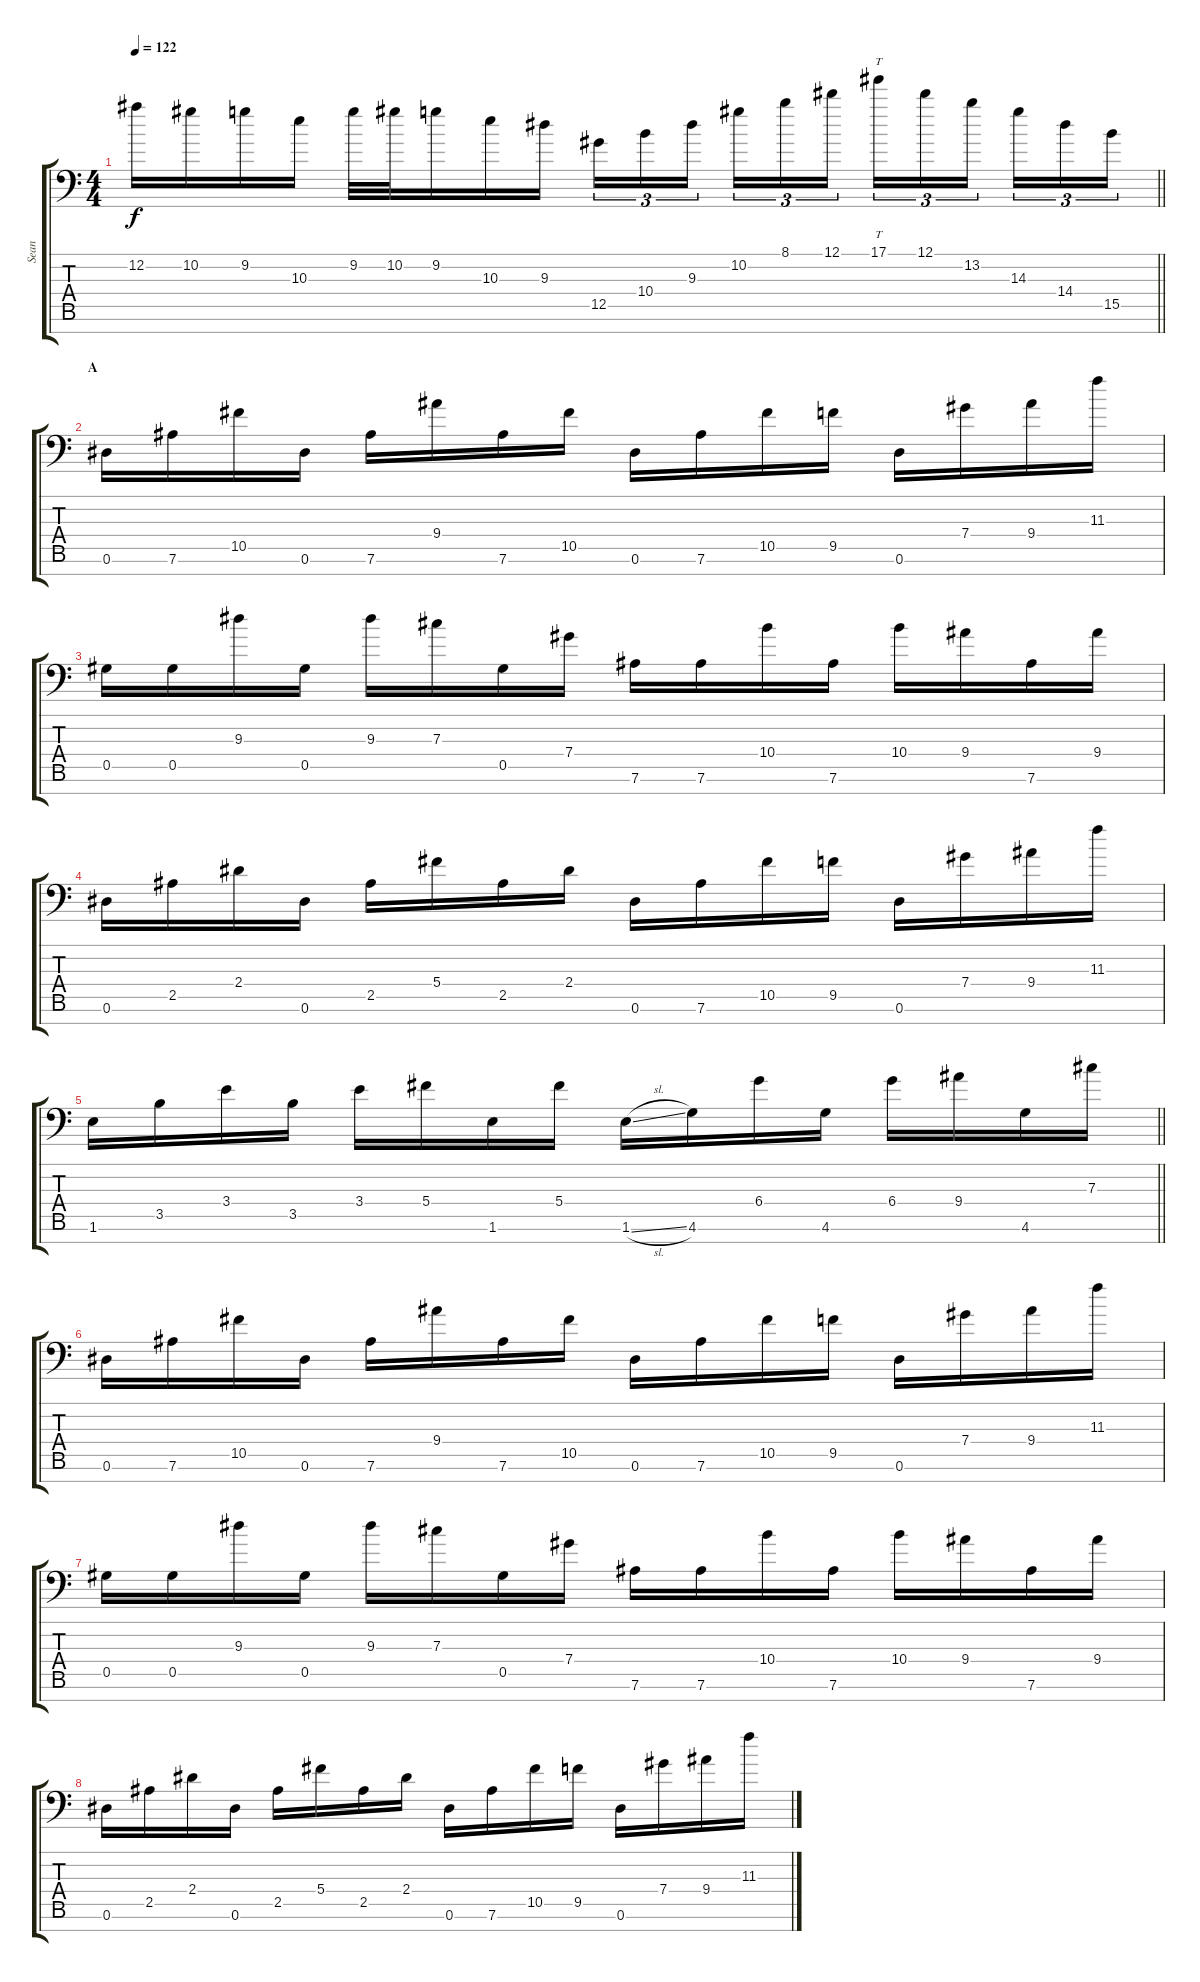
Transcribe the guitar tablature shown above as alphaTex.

\track ("Sean" "Sean") {solo instrument overdrivenguitar}
\staff {score tabs}
\tuning (Eb4 Bb3 Gb3 Db3 Ab2 Eb2 Ab1) {hide}
\ts (4 4)
\tempo 122
\clef f4
\barLineRight lightlight
\ks c
12.2.16{dy f} 10.2.16 9.2.16 10.3.16 9.2.32 10.2.32 9.2.16 10.3.16 9.3.16 12.5.16{tu (3 2)} 10.4.16{tu (3 2)} 9.3.16{tu (3 2) beam splitsecondary} 10.2.16{tu (3 2)} 8.1.16{tu (3 2)} 12.1.16{tu (3 2)} 17.1.16{tt tu (3 2)} 12.1.16{tu (3 2)} 13.2.16{tu (3 2) beam splitsecondary} 14.3.16{tu (3 2)} 14.4.16{tu (3 2)} 15.5.16{tu (3 2)} |
\section ("" "A")
0.6.16 7.6.16 10.5.16 0.6.16 7.6.16 9.4.16 7.6.16 10.5.16 0.6.16 7.6.16 10.5.16 9.5.16 0.6.16 7.4.16 9.4.16 11.3.16 |
0.5.16 0.5.16 9.3.16 0.5.16 9.3.16 7.3.16 0.5.16 7.4.16 7.6.16 7.6.16 10.4.16 7.6.16 10.4.16 9.4.16 7.6.16 9.4.16 |
0.6.16 2.5.16 2.4.16 0.6.16 2.5.16 5.4.16 2.5.16 2.4.16 0.6.16 7.6.16 10.5.16 9.5.16 0.6.16 7.4.16 9.4.16 11.3.16 |
\barLineRight lightlight
1.6.16 3.5.16 3.4.16 3.5.16 3.4.16 5.4.16 1.6.16 5.4.16 1.6{sl}.16 4.6.16 6.4.16 4.6.16 6.4.16 9.4.16 4.6.16 7.3.16 |
\section ("" " ")
0.6.16 7.6.16 10.5.16 0.6.16 7.6.16 9.4.16 7.6.16 10.5.16 0.6.16 7.6.16 10.5.16 9.5.16 0.6.16 7.4.16 9.4.16 11.3.16 |
0.5.16 0.5.16 9.3.16 0.5.16 9.3.16 7.3.16 0.5.16 7.4.16 7.6.16 7.6.16 10.4.16 7.6.16 10.4.16 9.4.16 7.6.16 9.4.16 |
0.6.16 2.5.16 2.4.16 0.6.16 2.5.16 5.4.16 2.5.16 2.4.16 0.6.16 7.6.16 10.5.16 9.5.16 0.6.16 7.4.16 9.4.16 11.3.16
